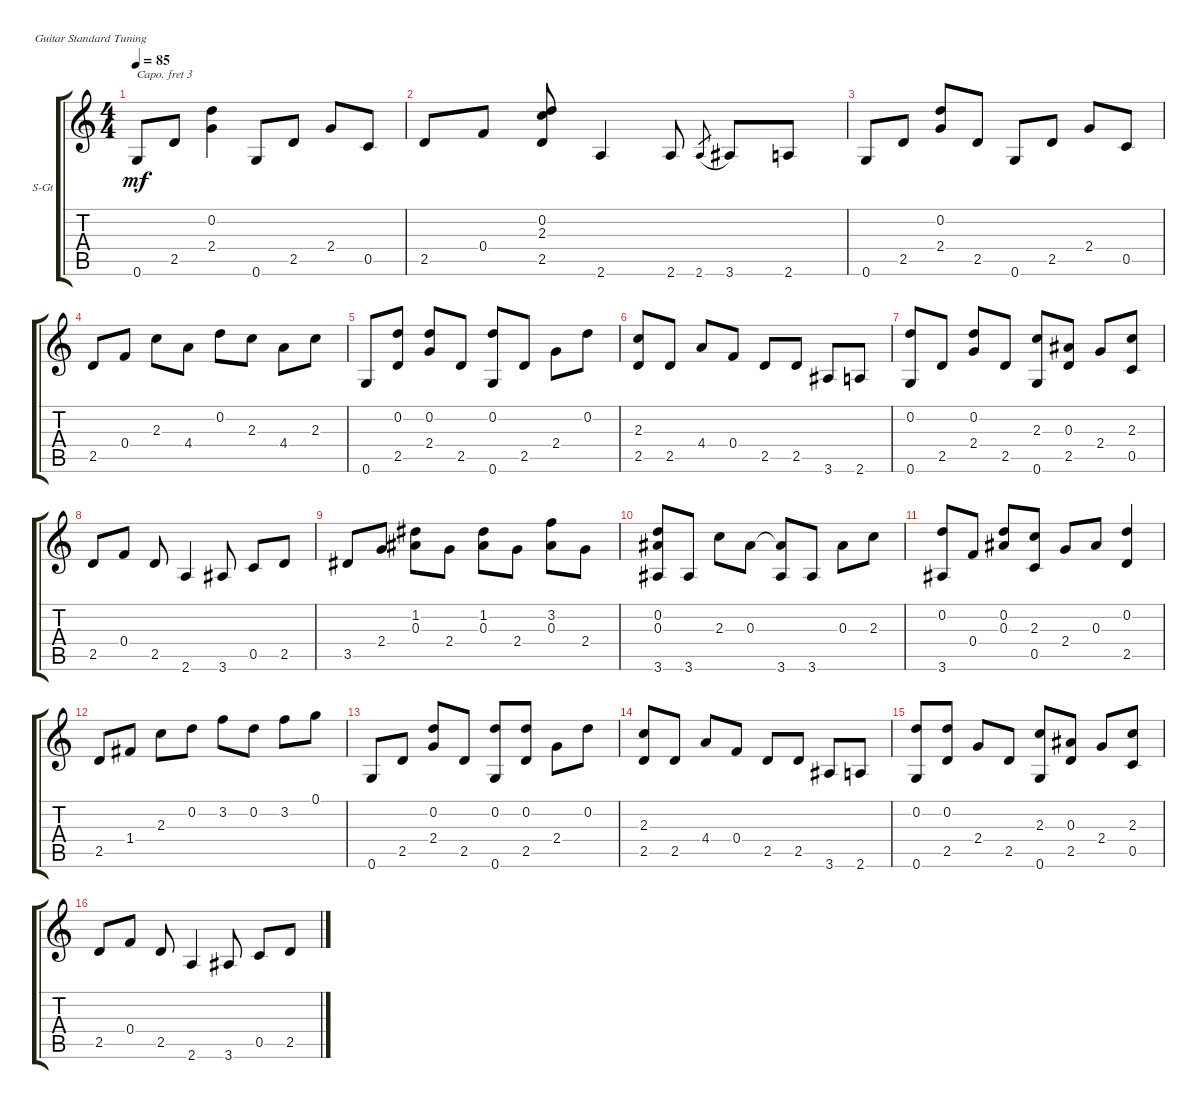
\defaultSystemsLayout 4
\bracketExtendMode groupsimilarinstruments
\firstSystemTrackNameOrientation horizontal
\otherSystemsTrackNameOrientation horizontal
\track ("Steel Guitar" "S-Gt") {instrument acousticguitarsteel}
\staff {score tabs}
\capo 3
\tuning (E4 B3 G3 D3 A2 E2)
\ts (4 4)
\tempo 85
\clef g2
\ks c
0.6.8{dy mf instrument acousticguitarsteel} 2.5.8 (2.4 0.2).4 0.6.8 2.5.8 2.4.8 0.5.8 |
2.5.8 0.4.8 (2.5 2.3 0.2).8 2.6.4 2.6.8 2.6.8{gr legatoorigin} 3.6.8 2.6.8 |
0.6.8 2.5.8 (2.4 0.2).8 2.5.8 0.6.8 2.5.8 2.4.8 0.5.8 |
2.5.8 0.4.8 2.3.8 4.4.8 0.2.8 2.3.8 4.4.8 2.3.8 |
0.6.8 (2.5 0.2).8 (0.2 2.4).8 2.5.8 (0.6 0.2).8 2.5.8 2.4.8 0.2.8 |
(2.5 2.3).8 2.5.8 4.4.8 0.4.8 2.5.8 2.5.8 3.6.8 2.6.8 |
(0.6 0.2).8 2.5.8 (2.4 0.2).8 2.5.8 (0.6 2.3).8 (0.3 2.5).8 2.4.8 (0.5 2.3).8 |
2.5.8 0.4.8 2.5.8 2.6.4 3.6.8 0.5.8 2.5.8 |
3.5.8 2.4.8 (0.3 1.2).8 2.4.8 (0.3 1.2).8 2.4.8 (0.3 3.2).8 2.4.8 |
(3.6 0.2 0.3).8 3.6.8 2.3.8 0.3.8 (0.3{t} 3.6).8 3.6.8 0.3.8 2.3.8 |
(3.6 0.2).8 0.4.8 (0.3 0.2).8 (2.3 0.5).8 2.4.8 0.3.8 (0.2 2.5).4 |
2.5.8 1.4.8 2.3.8 0.2.8 3.2.8 0.2.8 3.2.8 0.1.8 |
0.6.8 2.5.8 (2.4 0.2).8 2.5.8 (0.6 0.2).8 (0.2 2.5).8 2.4.8 0.2.8 |
(2.3 2.5).8 2.5.8 4.4.8 0.4.8 2.5.8 2.5.8 3.6.8 2.6.8 |
(0.6 0.2).8 (0.2 2.5).8 2.4.8 2.5.8 (0.6 2.3).8 (0.3 2.5).8 2.4.8 (2.3 0.5).8 |
2.5.8 0.4.8 2.5.8 2.6.4 3.6.8 0.5.8 2.5.8
